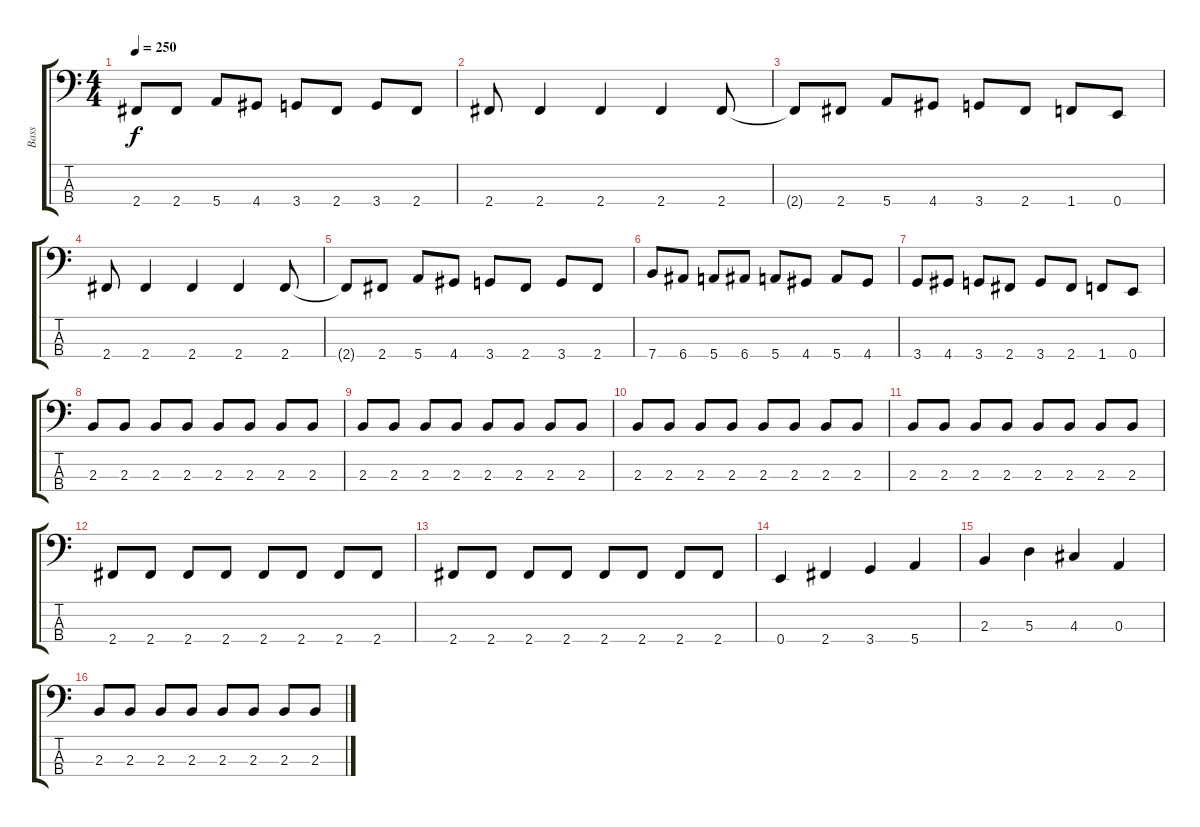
\track ("Bass" "Bass") {instrument electricbassfinger}
\staff {score tabs}
\tuning (G2 D2 A1 E1) {hide}
\ts (4 4)
\tempo 250
\clef f4
\ks c
2.4{t}.8{dy f} 2.4.8 5.4.8 4.4.8 3.4.8 2.4.8 3.4.8 2.4.8 |
2.4.8 2.4.4 2.4.4 2.4.4 2.4.8 |
2.4{t}.8 2.4.8 5.4.8 4.4.8 3.4.8 2.4.8 1.4.8 0.4.8 |
2.4.8 2.4.4 2.4.4 2.4.4 2.4.8 |
2.4{t}.8 2.4.8 5.4.8 4.4.8 3.4.8 2.4.8 3.4.8 2.4.8 |
7.4.8 6.4.8 5.4.8 6.4.8 5.4.8 4.4.8 5.4.8 4.4.8 |
3.4.8 4.4.8 3.4.8 2.4.8 3.4.8 2.4.8 1.4.8 0.4.8 |
2.3.8 2.3.8 2.3.8 2.3.8 2.3.8 2.3.8 2.3.8 2.3.8 |
2.3.8 2.3.8 2.3.8 2.3.8 2.3.8 2.3.8 2.3.8 2.3.8 |
2.3.8 2.3.8 2.3.8 2.3.8 2.3.8 2.3.8 2.3.8 2.3.8 |
2.3.8 2.3.8 2.3.8 2.3.8 2.3.8 2.3.8 2.3.8 2.3.8 |
2.4.8 2.4.8 2.4.8 2.4.8 2.4.8 2.4.8 2.4.8 2.4.8 |
2.4.8 2.4.8 2.4.8 2.4.8 2.4.8 2.4.8 2.4.8 2.4.8 |
0.4.4 2.4.4 3.4.4 5.4.4 |
2.3.4 5.3.4 4.3.4 0.3.4 |
2.3.8 2.3.8 2.3.8 2.3.8 2.3.8 2.3.8 2.3.8 2.3.8
